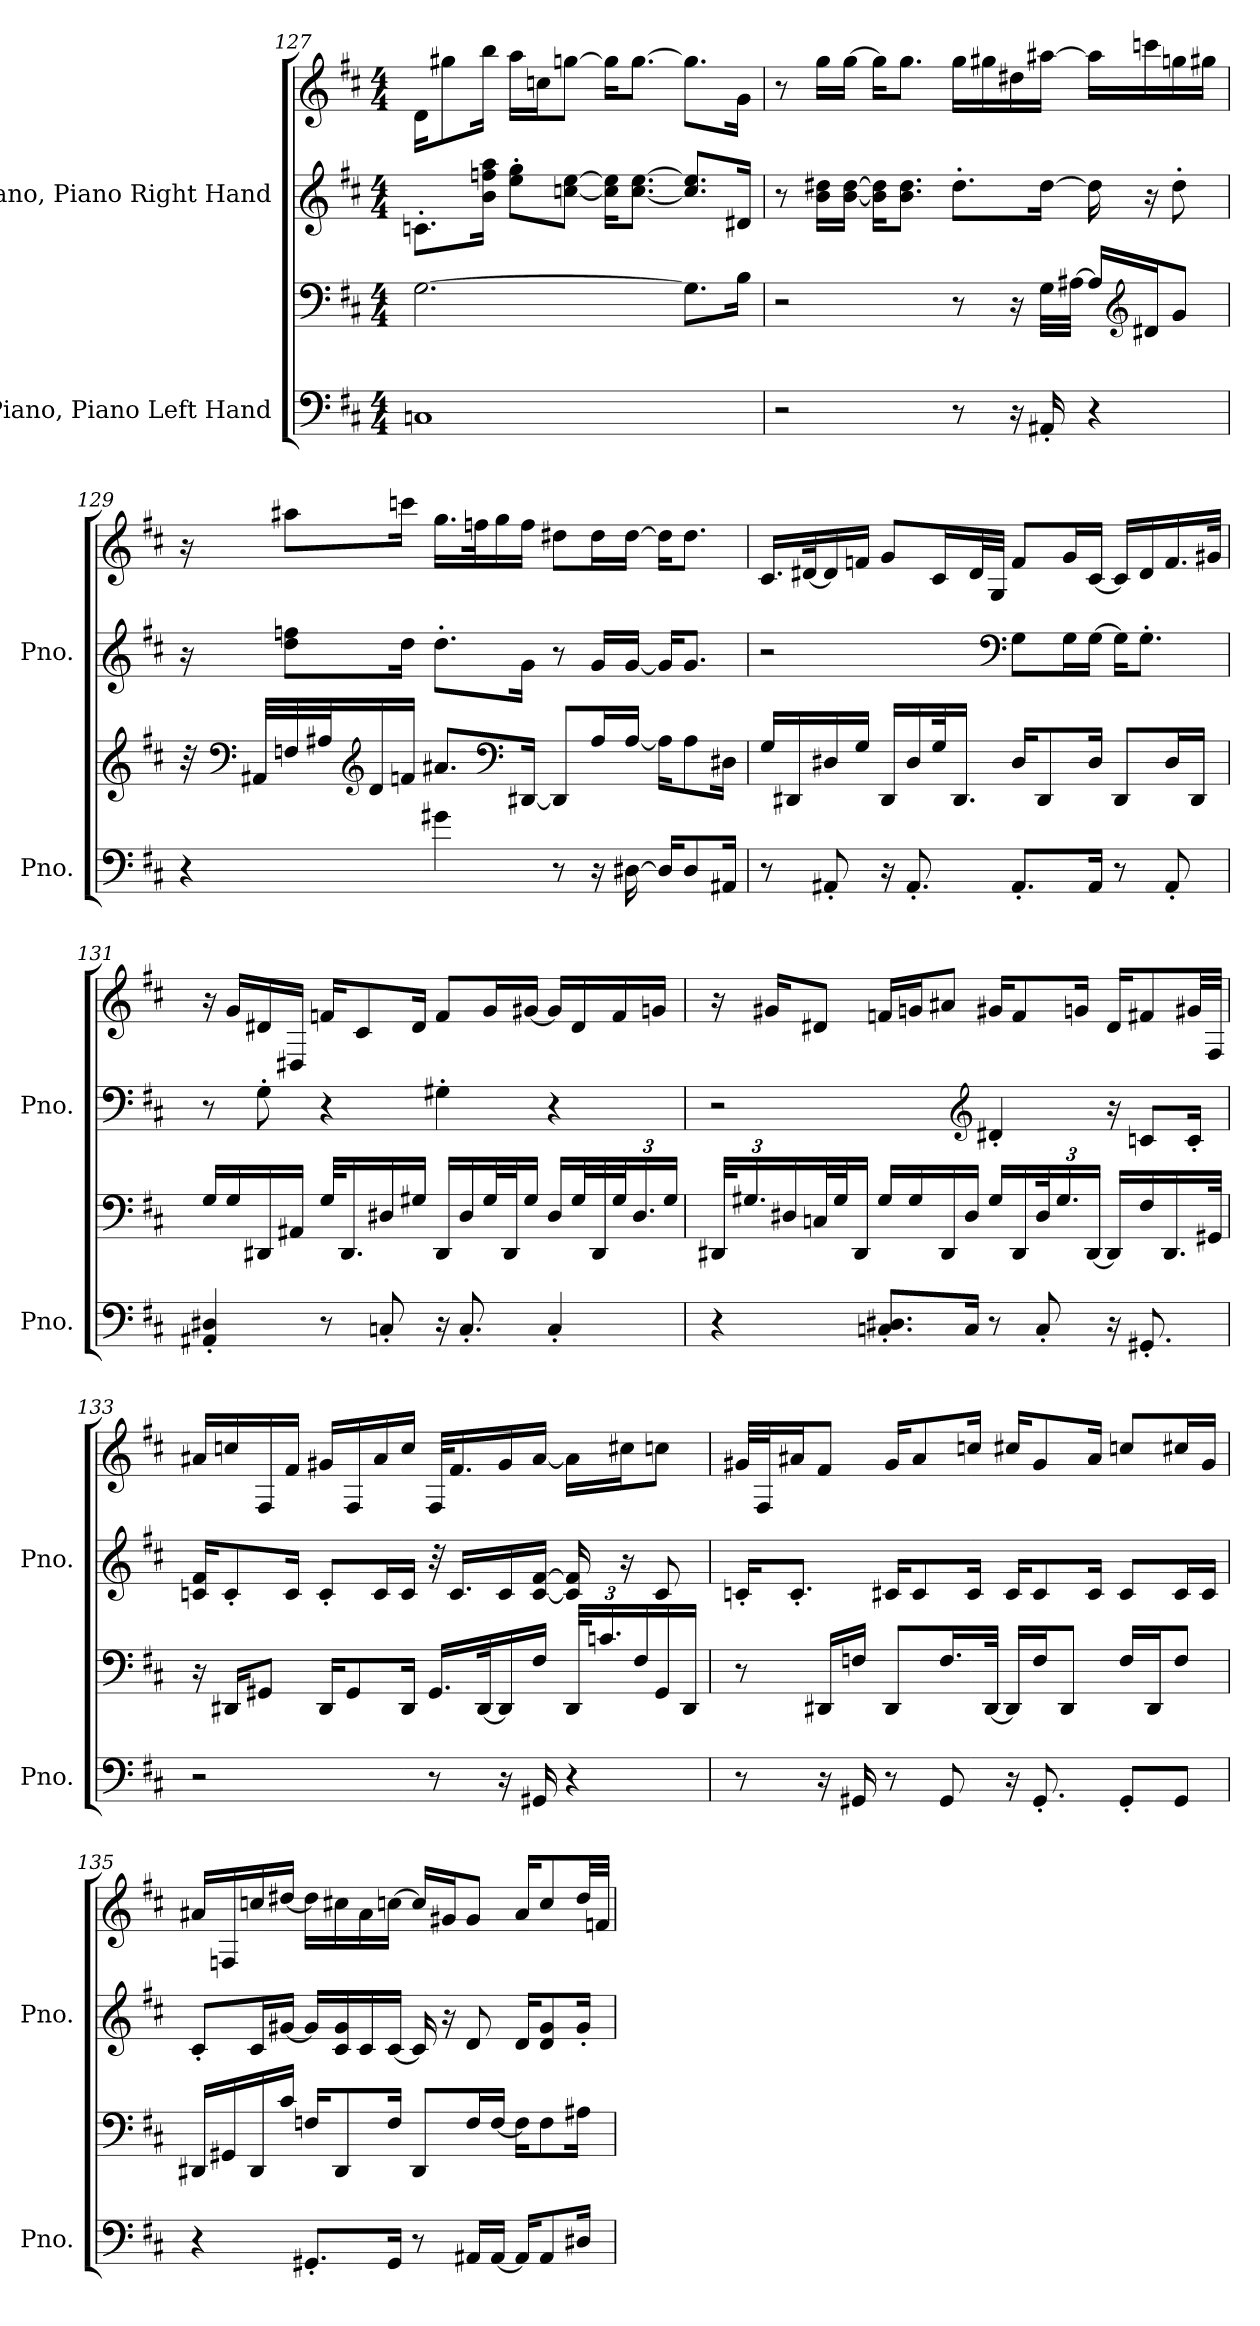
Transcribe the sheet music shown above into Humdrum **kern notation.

**kern	**kern	**kern	**kern
*part2	*part2	*part1	*part1
*staff4	*staff3	*staff2	*staff1
*I"Piano, Piano Left Hand	*	*I"Piano, Piano Right Hand	*
*I'Pno.	*	*I'Pno.	*
*clefF4	*clefF4	*clefG2	*clefG2
*k[f#c#]	*k[f#c#]	*k[f#c#]	*k[f#c#]
*M4/4	*M4/4	*M4/4	*M4/4
=127	=127	=127	=127
1Cn	[2.G\	8.cn'\L	16d\KL
.	.	.	8gg#X\
.	.	16b\ 16ffn\ 16aa\Jk	16bb\Jk
.	.	8ee\' 8gg\'L	16aa\LL
.	.	.	16ccn\J
.	.	[8ccn\ [8ee\J	[8ggn\J
.	.	16cc\] 16ee\]KL	16gg\KL]
.	.	[8.cc\ [8.ee\J	[8.gg\J
.	8.G\L]	8.cc/] 8.ee/]L	8.gg\L]
.	16B\Jk	16d#X/Jk	16g\Jk
!!LO:PB:g=z
=128	=128	=128	=128
2r	2r	8r	8r
.	.	16b\ 16dd#X\LL	16gg\LL
.	.	[16b\ [16dd#\JJ	[16gg\JJ
.	.	16b\] 16dd#\]KL	16gg\KL]
.	.	8.b\ 8.dd#\J	8.gg\J
8r	8r	8.dd#'\L	16gg\LL
.	.	.	16gg#X\
16r	16r	.	16dd#X\
16AA#X'/	32G\LLL	[16dd#\Jk	[16aa#X\JJ
.	[32A#X\JJJ	.	.
4r	16A#/LL]	16dd#\]	16aa#\LL]
*	*clefG2	*	*
.	16d#X/J	16r	16cccn\
.	8g/J	8dd#'\	16ggn\
.	.	.	16gg#X\JJ
!!LO:LB:g=z
=129	=129	=129	=129
4r	32r	16r	16r
*	*clefF4	*	*
.	32AA#X/LLL	.	.
.	32Fn/	8dd\ 8ffn\L	8aa#X\L
.	32A#X/J	.	.
*	*clefG2	*	*
.	16d/	.	.
.	16fn/JJ	16dd\Jk	16cccn\Jk
4g#X\	8.a#X/L	8.dd'\L	16.gg\LL
.	.	.	32ffn\K
.	.	.	16gg\
*	*clefF4	*	*
.	[16DD#X/Jk	16g\Jk	16ff\JJ
8r	8DD#/L]	8r	8dd#X\L
16r	16A#/L	16g/LL	16dd#\L
[16D#X\	[16A#/JJ	[16g/JJ	[16dd#\JJ
16D#/KL]	16A#\KL]	16g/KL]	16dd#\KL]
8D#/	8A#\	8.g/J	8.dd#\J
16AA#X/Jk	16D#X\Jk	.	.
!!LO:LB:g=z
=130	=130	=130	=130
8r	16G/LL	2r	16.c#/LL
.	16DD#X/	.	.
.	.	.	[32d#X/K
8AA#X'/	16D#X/	.	16d#/]
.	16G/JJ	.	16fn/JJ
16r	16DD#/LL	.	8g/L
8.AA#'/	16D#/	.	.
.	32G/K	.	16c#/L
.	16.DD#/JJ	.	.
.	.	.	32d#/L
.	.	.	32G/JJJ
*	*	*clefF4	*
8.AA#'/L	16D#/KL	8G\L	8f/L
.	8DD#/	.	.
.	.	16G\L	16g/L
16AA#/Jk	16D#/Jk	[16G\JJ	[16c#/JJ
8r	8DD#/L	16G\KL]	16c#/LL]
.	.	8.G'\J	16d#/
8AA#'/	16D#/L	.	16.f/
.	16DD#/JJ	.	.
.	.	.	32g#X/JJk
!!LO:PB:g=z
=131	=131	=131	=131
4AA#X/' 4D#X/'	16G/LL	8r	16r
.	16G/	.	16g/LL
.	16DD#X/	8G'\	16d#X/
.	16AA#X/JJ	.	16D#X/JJ
8r	32G/KLL	4r	16fn/KL
.	16.DD#/	.	.
.	.	.	8c#/
8Cn'/	16D#X/	.	.
.	16G#X/JJ	.	16d#/Jk
16r	16DD#/LL	4G#X'\	8f/L
8.C'/	16D#/	.	.
.	32G#/L	.	16g/L
.	32DD#/J	.	.
.	16G#/JJ	.	[16g#X/JJ
4C'/	16D#/LL	4r	16g#/LL]
.	32G#/L	.	16d#/
.	32DD#/	.	.
*	*Xbrackettup	*	*
.	48G#/J	.	16f/
.	24.D#/	.	.
.	.	.	16gn/JJ
.	24G#/JJ	.	.
!!LO:LB:g=z
=132	=132	=132	=132
4r	48DD#X/KLL	2r	16r
.	24.G#X/	.	.
.	.	.	16g#X/KL
.	24D#X/	.	.
.	32Cn/L	.	8d#X/J
.	32G#/J	.	.
.	16DD#/JJ	.	.
8.Cn/' 8.D#X/'L	16G#/LL	.	16fn/LL
.	16G#/	.	16gn/J
.	16DD#/	.	8a#X/J
16C/Jk	16D#/JJ	.	.
*	*	*clefG2	*
8r	16G#/LL	4d#X'/	16g#X/KL
.	16DD#/	.	8f/
8C'/	48D#/K	.	.
.	24.G#/	.	.
.	.	.	16gn/Jk
.	[24DD#/JJ	.	.
16r	16DD#/LL]	16r	16d#/KL
8.GG#X'/	16F#/	8cn/L	8f#X/
.	16.DD#/	.	.
.	.	16c'/Jk	32g#X/LL
.	32GG#X/JJk	.	32F#/JJJ
!!LO:LB:g=z
=133	=133	=133	=133
2r	16r	16cn/ 16f#/KL	16a#X/LL
.	16DD#X/KL	8c'/	16ccn/
.	8GG#X/J	.	16F#/
.	.	16c/Jk	16f#/JJ
.	16DD#/KL	8c'/L	16g#X/LL
.	8GG#/	.	16F#/
.	.	16c/L	16a#/
.	16DD#/Jk	16c/JJ	16cc/JJ
8r	16.GG#/LL	32r	32F#/KLL
.	.	16.c/LL	16.f#/
.	[32DD#/K	.	.
16r	16DD#/]	16c/	16g#/
16GG#X/	16F#/JJ	[16c/ [16f#/JJ	[16a#/JJ
4r	48DD#/KLL	16c/] 16f#/]	16a#\LL]
.	24.cn/	.	.
.	.	16r	16cc#X\J
.	24F#/	.	.
.	16GG#/	8c/	8ccn\J
.	16DD#/JJ	.	.
!!LO:PB:g=z
=134	=134	=134	=134
8r	8r	16cn'/KL	32g#X/LLL
.	.	.	32F#/J
.	.	8.c'/J	16a#X/J
16r	16DD#X/LL	.	8f#/J
16GG#X/	16Fn/JJ	.	.
8r	8DD#/L	16c#X/KL	16g#/KL
.	.	8c#/	8a#/
8GG#/	16.F/L	.	.
.	.	16c#/Jk	16ccn/Jk
.	[32DD#/JJk	.	.
16r	16DD#/LL]	16c#/KL	16cc#X/KL
8.GG#'/	16F/J	8c#/	8g#/
.	8DD#/J	.	.
.	.	16c#/Jk	16a#/Jk
8GG#'/L	16F/LL	8c#/L	8ccn/L
.	16DD#/J	.	.
8GG#/J	8F/J	16c#/L	16cc#X/L
.	.	16c#/JJ	16g#/JJ
!!LO:LB:g=z
=135	=135	=135	=135
4r	16DD#X/LL	8c#'/L	16a#X/LL
.	16GG#X/	.	16Fn/
.	16DD#/	16c#/L	16ccn/
.	16c#/JJ	[16g#X/JJ	[16dd#X/JJ
8.GG#X'/L	16Fn/KL	16g#/LL]	16dd#\LL]
.	8DD#/	16c#/ 16g#/	16cc#X\
.	.	16c#/	16a#\
16GG#/Jk	16F/Jk	[16c#/JJ	[16ccn\JJ
8r	8DD#/L	16c#/]	16cc/LL]
.	.	16r	16g#X/J
16AA#X/LL	16F/L	8d/	8g#/J
[16AA#/JJ	[16F/JJ	.	.
16AA#/KL]	16F\KL]	16d/KL	16a#/KL
8AA#/	8F\	8d/ 8g#/	8cc/
16D#X/Jk	16A#X\Jk	16g#'/Jk	32dd#/LL
.	.	.	32fn/JJJ
=	=	=	=
*-	*-	*-	*-
